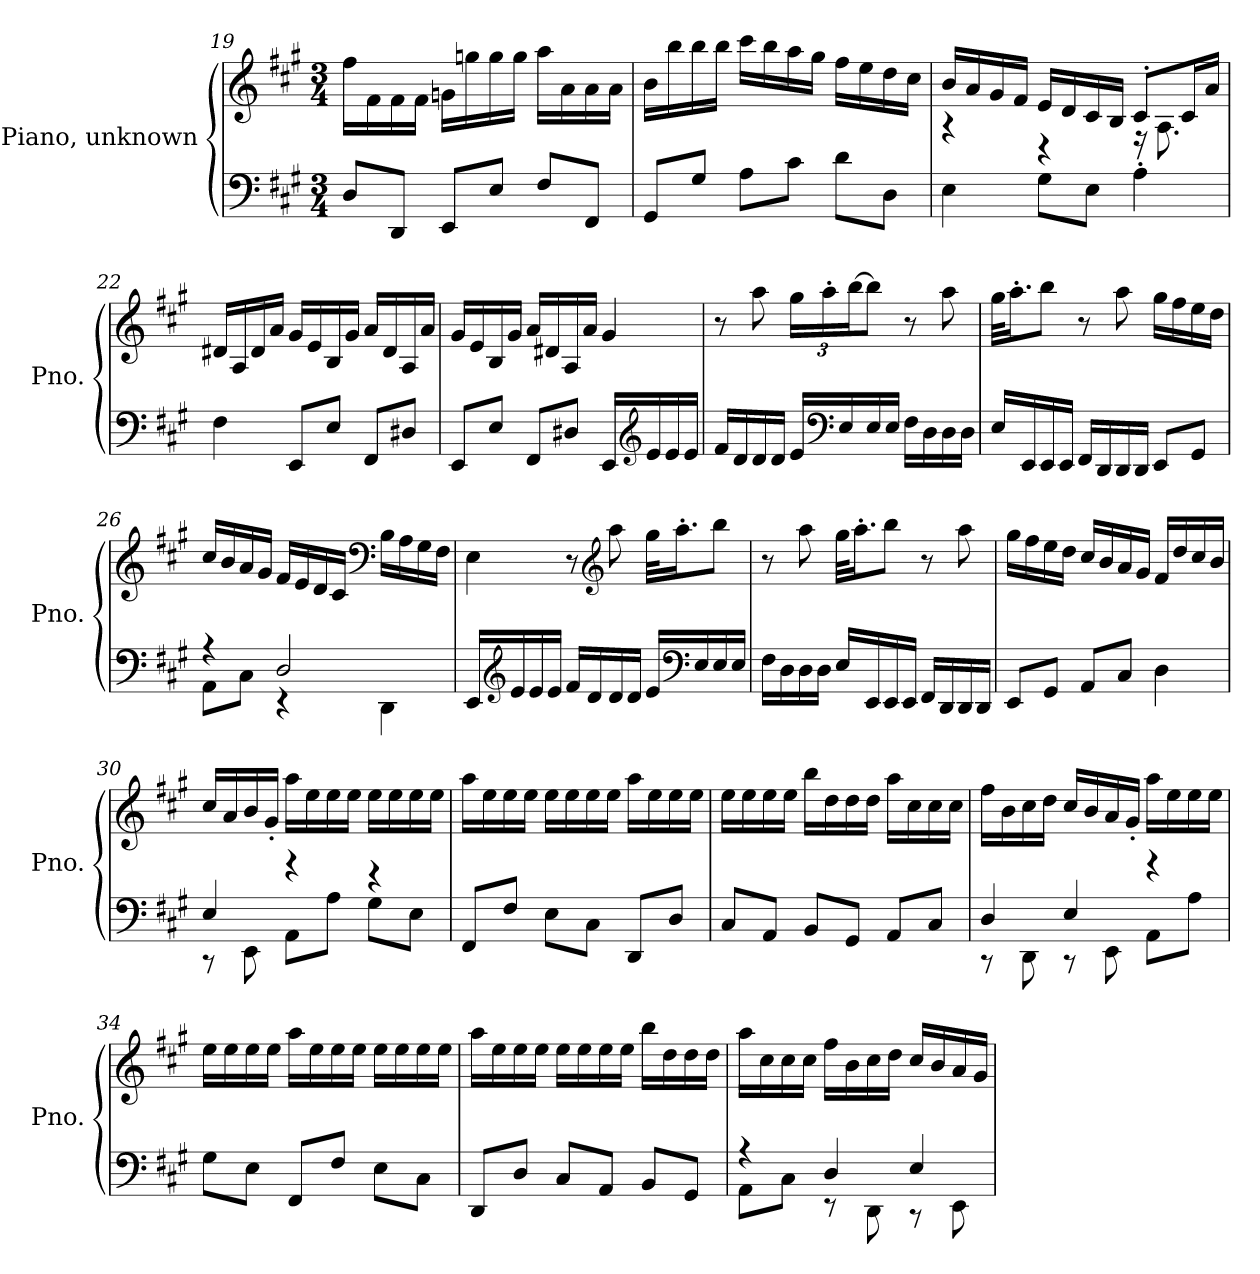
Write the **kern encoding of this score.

**kern	**kern
*part1	*part1
*staff2	*staff1
*I"Piano, unknown	*
*I'Pno.	*
*clefF4	*clefG2
*k[f#c#g#]	*k[f#c#g#]
*M3/4	*M3/4
=19	=19
8D/L	16ff#\LL
.	16f#\
8DD/J	16f#\
.	16f#\JJ
8EE/L	16gn\LL
.	16ggn\
8E/J	16gg\
.	16gg\JJ
8F#/L	16aa\LL
.	16a\
8FF#/J	16a\
.	16a\JJ
!!LO:PB:g=z
=20	=20
8GG#/L	16b\LL
.	16bb\
8G#/J	16bb\
.	16bb\JJ
8A\L	16ccc#\LL
.	16bb\
8c#\J	16aa\
.	16gg#\JJ
8d\L	16ff#\LL
.	16ee\
8D\J	16dd\
.	16cc#\JJ
=21	=21
*	*^
4E\	16b/LL	4r
.	16a/	.
.	16g#/	.
.	16f#/JJ	.
8G#\L	16e/LL	4r
.	16d/	.
8E\J	16c#/	.
.	16B/JJ	.
4A'\	8c#'/L	16r
.	.	8.A\
.	16c#/L	.
.	16a/JJ	.
*	*v	*v
=22	=22
4F#\	16d#X/LL
.	16A/
.	16d#/
.	16a/JJ
8EE/L	16g#/LL
.	16e/
8E/J	16B/
.	16g#/JJ
8FF#/L	16a/LL
.	16d#/
8D#X/J	16A/
.	16a/JJ
!!LO:LB:g=z
=23	=23
8EE/L	16g#/LL
.	16e/
8E/J	16B/
.	16g#/JJ
8FF#/L	16a/LL
.	16d#X/
8D#X/J	16A/
.	16a/JJ
16EE/LL	4g#/
*clefG2	*
16e/	.
16e/	.
16e/JJ	.
=24	=24
16f#/LL	8r
16d/	.
16d/	8aa\
16d/JJ	.
*	*Xbrackettup
16e/LL	24gg#\LL
.	24aa'\
*clefF4	*
16E/	.
.	[24bb\J
16E/	8bb\J]
16E/JJ	.
16F#\LL	8r
16D\	.
16D\	8aa\
16D\JJ	.
=25	=25
16E/LL	32gg#\KLL
.	16.aa'\J
16EE/	.
16EE/	8bb\J
16EE/JJ	.
16FF#/LL	8r
16DD/	.
16DD/	8aa\
16DD/JJ	.
8EE/L	16gg#\LL
.	16ff#\
8GG#/J	16ee\
.	16dd\JJ
!!LO:LB:g=z
=26	=26
*^	*
4r	8AA\L	16cc#/LL
.	.	16b/
.	8C#\J	16a/
.	.	16g#/JJ
2D/	4r	16f#/LL
.	.	16e/
.	.	16d/
.	.	16c#/JJ
*	*	*clefF4
.	4DD\	16B\LL
.	.	16A\
.	.	16G#\
.	.	16F#\JJ
*v	*v	*
=27	=27
16EE/LL	4E\
*clefG2	*
16e/	.
16e/	.
16e/JJ	.
16f#/LL	8r
16d/	.
*	*clefG2
16d/	8aa\
16d/JJ	.
16e/LL	32gg#\KLL
.	16.aa'\J
*clefF4	*
16E/	.
16E/	8bb\J
16E/JJ	.
=28	=28
16F#\LL	8r
16D\	.
16D\	8aa\
16D\JJ	.
16E/LL	32gg#\KLL
.	16.aa'\J
16EE/	.
16EE/	8bb\J
16EE/JJ	.
16FF#/LL	8r
16DD/	.
16DD/	8aa\
16DD/JJ	.
!!LO:LB:g=z
=29	=29
8EE/L	16gg#\LL
.	16ff#\
8GG#/J	16ee\
.	16dd\JJ
8AA/L	16cc#/LL
.	16b/
8C#/J	16a/
.	16g#/JJ
4D\	16f#/LL
.	16dd/
.	16cc#/
.	16b/JJ
=30	=30
*^	*
4E/	8r	16cc#/LL
.	.	16a/
.	8EE\	16b/
.	.	16g#'/JJ
4r	8AA\L	16aa\LL
.	.	16ee\
.	8A\J	16ee\
.	.	16ee\JJ
4r	8G#\L	16ee\LL
.	.	16ee\
.	8E\J	16ee\
.	.	16ee\JJ
*v	*v	*
=31	=31
8FF#/L	16aa\LL
.	16ee\
8F#/J	16ee\
.	16ee\JJ
8E\L	16ee\LL
.	16ee\
8C#\J	16ee\
.	16ee\JJ
8DD/L	16aa\LL
.	16ee\
8D/J	16ee\
.	16ee\JJ
!!LO:LB:g=z
=32	=32
8C#/L	16ee\LL
.	16ee\
8AA/J	16ee\
.	16ee\JJ
8BB/L	16bb\LL
.	16dd\
8GG#/J	16dd\
.	16dd\JJ
8AA/L	16aa\LL
.	16cc#\
8C#/J	16cc#\
.	16cc#\JJ
=33	=33
*^	*
4D/	8r	16ff#\LL
.	.	16b\
.	8DD\	16cc#\
.	.	16dd\JJ
4E/	8r	16cc#/LL
.	.	16b/
.	8EE\	16a/
.	.	16g#'/JJ
4r	8AA\L	16aa\LL
.	.	16ee\
.	8A\J	16ee\
.	.	16ee\JJ
*v	*v	*
=34	=34
8G#\L	16ee\LL
.	16ee\
8E\J	16ee\
.	16ee\JJ
8FF#/L	16aa\LL
.	16ee\
8F#/J	16ee\
.	16ee\JJ
8E\L	16ee\LL
.	16ee\
8C#\J	16ee\
.	16ee\JJ
!!LO:LB:g=z
=35	=35
8DD/L	16aa\LL
.	16ee\
8D/J	16ee\
.	16ee\JJ
8C#/L	16ee\LL
.	16ee\
8AA/J	16ee\
.	16ee\JJ
8BB/L	16bb\LL
.	16dd\
8GG#/J	16dd\
.	16dd\JJ
=36	=36
*^	*
4r	8AA\L	16aa\LL
.	.	16cc#\
.	8C#\J	16cc#\
.	.	16cc#\JJ
4D/	8r	16ff#\LL
.	.	16b\
.	8DD\	16cc#\
.	.	16dd\JJ
4E/	8r	16cc#/LL
.	.	16b/
.	8EE\	16a/
.	.	16g#/JJ
*v	*v	*
=	=
*-	*-
